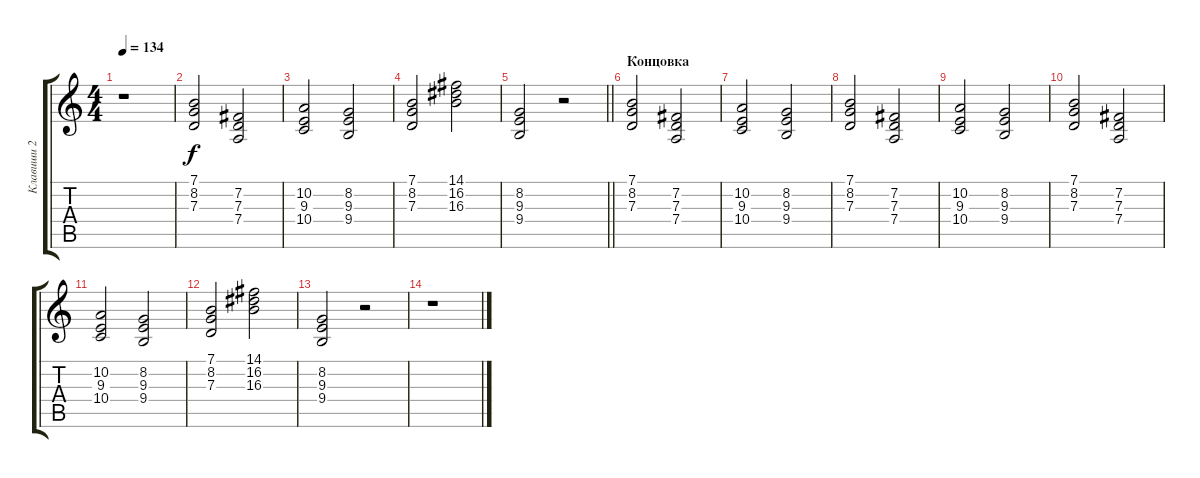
\track ("Клавиши 2" "Клавиши 2") {instrument churchorgan}
\staff {score tabs}
\tuning (E4 B3 G3 D3 A2 E2) {hide}
\ts (4 4)
\tempo 134
\clef g2
\ks c
r.1{dy f} |
(7.1 8.2 7.3).2 (7.2 7.3 7.4).2 |
(10.2 9.3 10.4).2 (8.2 9.3 9.4).2 |
(7.1 8.2 7.3).2 (14.1 16.2 16.3).2 |
\barLineRight lightlight
(8.2 9.3 9.4).2 r.2 |
\section ("" "Концовка")
(7.1 8.2 7.3).2 (7.2 7.3 7.4).2 |
(10.2 9.3 10.4).2 (8.2 9.3 9.4).2 |
(7.1 8.2 7.3).2 (7.2 7.3 7.4).2 |
(10.2 9.3 10.4).2 (8.2 9.3 9.4).2 |
(7.1 8.2 7.3).2 (7.2 7.3 7.4).2 |
(10.2 9.3 10.4).2 (8.2 9.3 9.4).2 |
(7.1 8.2 7.3).2 (14.1 16.2 16.3).2 |
(8.2 9.3 9.4).2 r.2 |
r.1
